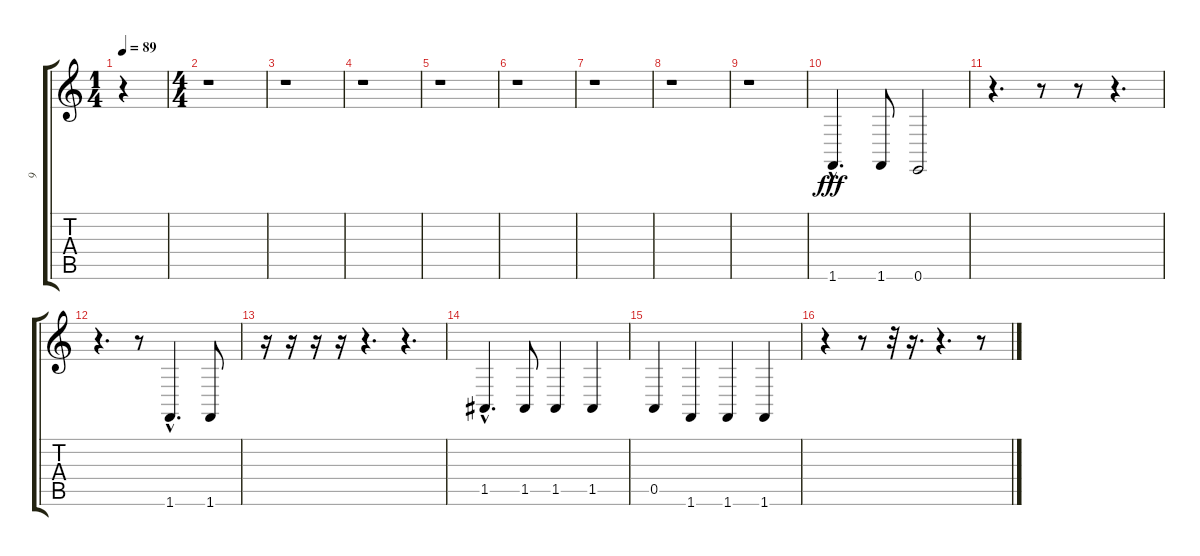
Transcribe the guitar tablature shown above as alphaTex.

\track ("9" "9") {instrument tuba}
\staff {score tabs}
\tuning (E4 B3 G3 D3 A2 E2) {hide}
\ts (1 4)
\tempo 89
\clef g2
\ks c
r.4{dy fff instrument tuba} |
\ts (4 4)
r.1 |
r.1 |
r.1 |
r.1 |
r.1 |
r.1 |
r.1 |
r.1 |
1.6{hac}.4{d} 1.6.8 0.6.2 |
r.4{d} r.8 r.8 r.4{d} |
r.4{d} r.8 1.6{hac}.4{d} 1.6.8 |
r.16 r.16 r.16 r.16 r.4{d} r.4{d} |
1.5{hac}.4{d} 1.5.8 1.5.4 1.5.4 |
0.5.4 1.6.4 1.6.4 1.6.4 |
r.4 r.8 r.32 r.16{d} r.4{d} r.8
